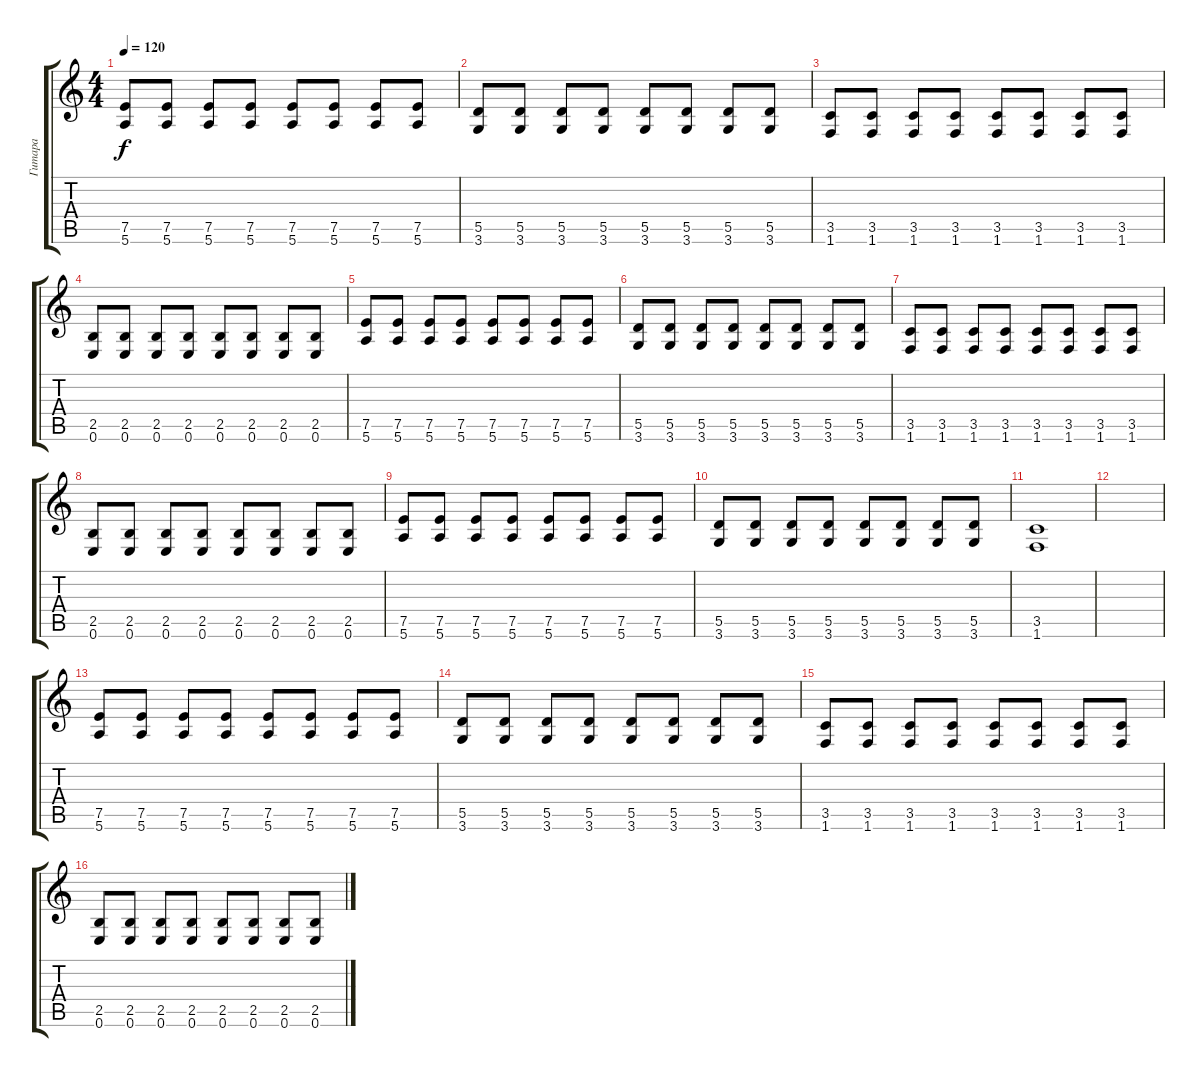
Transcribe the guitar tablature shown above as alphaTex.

\track ("Гитара" "Гитара") {instrument distortionguitar}
\staff {score tabs}
\tuning (E4 B3 G3 D3 A2 E2) {hide}
\ts (4 4)
\tempo 120
\clef g2
\ks c
(7.5 5.6).8{dy f} (7.5 5.6).8 (7.5 5.6).8 (7.5 5.6).8 (7.5 5.6).8 (7.5 5.6).8 (7.5 5.6).8 (7.5 5.6).8 |
(5.5 3.6).8 (5.5 3.6).8 (5.5 3.6).8 (5.5 3.6).8 (5.5 3.6).8 (5.5 3.6).8 (5.5 3.6).8 (5.5 3.6).8 |
(3.5 1.6).8 (3.5 1.6).8 (3.5 1.6).8 (3.5 1.6).8 (3.5 1.6).8 (3.5 1.6).8 (3.5 1.6).8 (3.5 1.6).8 |
(2.5 0.6).8 (2.5 0.6).8 (2.5 0.6).8 (2.5 0.6).8 (2.5 0.6).8 (2.5 0.6).8 (2.5 0.6).8 (2.5 0.6).8 |
(7.5 5.6).8 (7.5 5.6).8 (7.5 5.6).8 (7.5 5.6).8 (7.5 5.6).8 (7.5 5.6).8 (7.5 5.6).8 (7.5 5.6).8 |
(5.5 3.6).8 (5.5 3.6).8 (5.5 3.6).8 (5.5 3.6).8 (5.5 3.6).8 (5.5 3.6).8 (5.5 3.6).8 (5.5 3.6).8 |
(3.5 1.6).8 (3.5 1.6).8 (3.5 1.6).8 (3.5 1.6).8 (3.5 1.6).8 (3.5 1.6).8 (3.5 1.6).8 (3.5 1.6).8 |
(2.5 0.6).8 (2.5 0.6).8 (2.5 0.6).8 (2.5 0.6).8 (2.5 0.6).8 (2.5 0.6).8 (2.5 0.6).8 (2.5 0.6).8 |
(7.5 5.6).8 (7.5 5.6).8 (7.5 5.6).8 (7.5 5.6).8 (7.5 5.6).8 (7.5 5.6).8 (7.5 5.6).8 (7.5 5.6).8 |
(5.5 3.6).8 (5.5 3.6).8 (5.5 3.6).8 (5.5 3.6).8 (5.5 3.6).8 (5.5 3.6).8 (5.5 3.6).8 (5.5 3.6).8 |
(3.5 1.6).1 |
|
(7.5 5.6).8 (7.5 5.6).8 (7.5 5.6).8 (7.5 5.6).8 (7.5 5.6).8 (7.5 5.6).8 (7.5 5.6).8 (7.5 5.6).8 |
(5.5 3.6).8 (5.5 3.6).8 (5.5 3.6).8 (5.5 3.6).8 (5.5 3.6).8 (5.5 3.6).8 (5.5 3.6).8 (5.5 3.6).8 |
(3.5 1.6).8 (3.5 1.6).8 (3.5 1.6).8 (3.5 1.6).8 (3.5 1.6).8 (3.5 1.6).8 (3.5 1.6).8 (3.5 1.6).8 |
(2.5 0.6).8 (2.5 0.6).8 (2.5 0.6).8 (2.5 0.6).8 (2.5 0.6).8 (2.5 0.6).8 (2.5 0.6).8 (2.5 0.6).8
